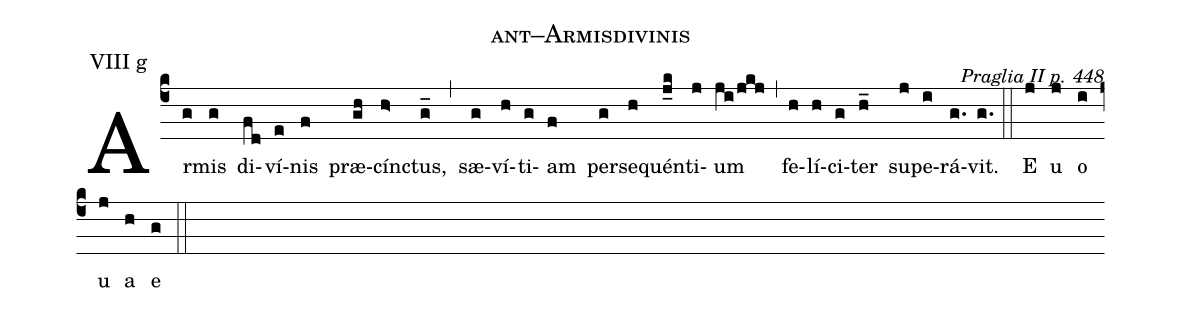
name: ant--Armisdivinis;
commentary: Praglia II p. 448;
annotation: VIII g;
%%
(c4) Ar(g)mis(g) di(fd)ví(e)nis(f) præ(gh)cínc(h>)tus,(g_) (,) sæ(g)ví(h)ti(g)am(f) per(g)se(h)quén(j_k)ti(j)um(ji/jkj) (,) fe(h)lí(h)ci(g)ter(h_) su(j)pe(i)rá(g.)vit.(g.) (::) E(j) u(j) o(i) u(j) a(h) e (g) (::)
